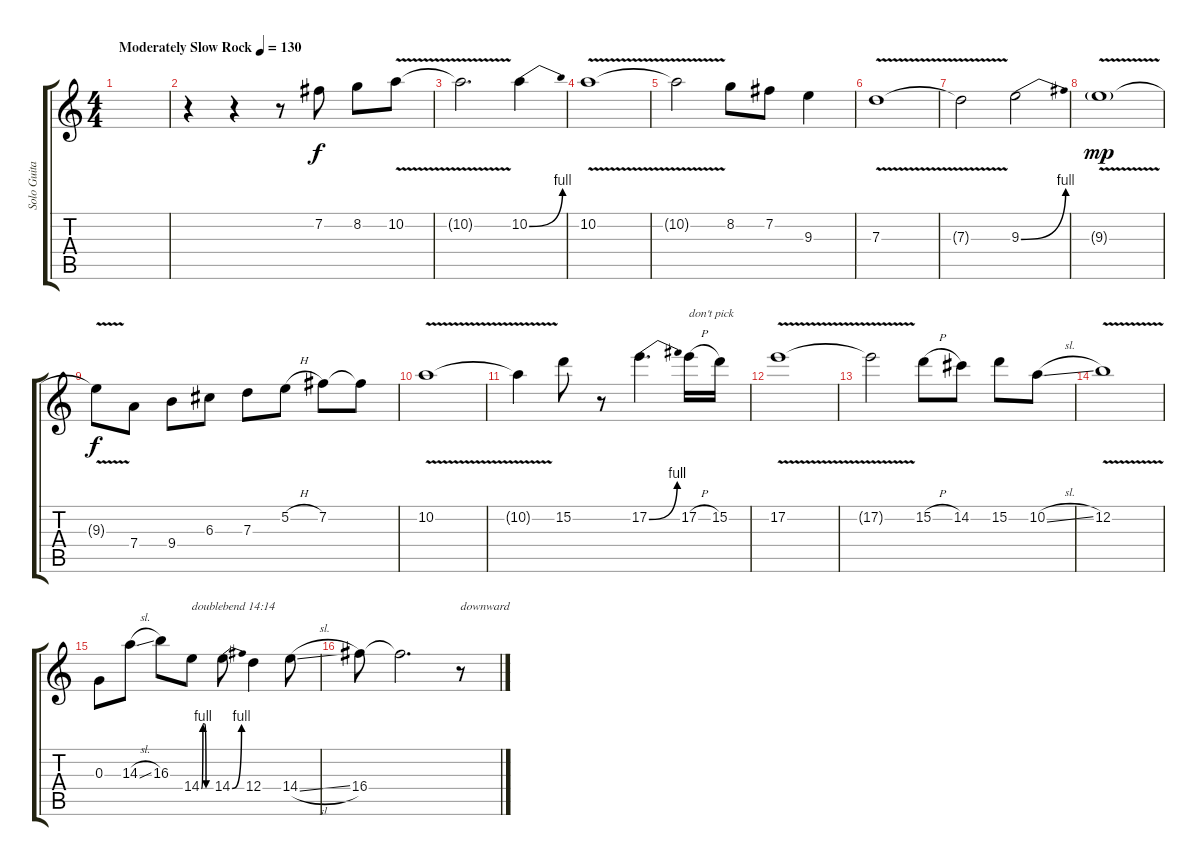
\track ("Solo Guitar" "Solo Guita") {instrument overdrivenguitar}
\staff {score tabs}
\tuning (E4 B3 G3 D3 A2 E2) {hide}
\ts (4 4)
\tempo (130 "Moderately Slow Rock")
\clef g2
\ks c
|
r.4 r.4 r.8 7.2.8 8.2.8 10.2{v}.8 |
10.2{t}.2{d} 10.2{be (bend 0 0 60 4)}.4 |
10.2{v}.1 |
10.2{t}.2 8.2.8 7.2.8 9.3.4 |
7.3{v}.1 |
7.3{t}.2 9.3{be (bend 0 0 60 4)}.2 |
9.3{v g}.1{dy mp} |
9.3{t}.8{dy f} 7.4.8 9.4.8 6.3.8 7.3.8 5.2{h}.8 7.2.8 7.2{t}.8 |
10.2{v}.1 |
10.2{t}.4 15.2.8 r.8 17.2{be (bend 0 0 60 4)}.4{d} 17.2{h}.16{txt "don't pick"} 15.2.16 |
17.2{v}.1 |
17.2{t}.2 15.2{h}.8 14.2.8 15.2.8 10.2{sl}.8 |
12.2{v}.1 |
0.3.8 14.3{sl}.8 16.3.8 14.4{be (custom 0 0 10 4 20 4 30 0 60 0)}.8{txt "doublebend 14:14"} 14.4{be (bend 0 0 60 4)}.8 12.4.4 14.4{sl}.8 |
16.4.8 16.4{t}.2{d} r.8{txt "downward"}
